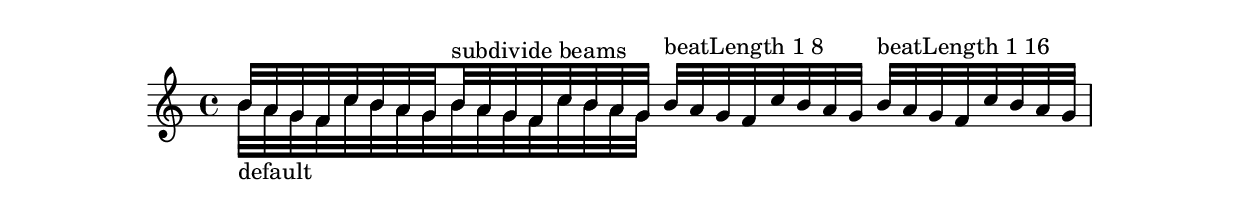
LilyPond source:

%% Do not edit this file; it is auto-generated from LSR http://lsr.dsi.unimi.it
%% This file is in the public domain.
\version "2.11.55"

\header {
  lsrtags = "rhythms"

  texidoces = "
Se pueden subdividir las barras automáticamente.  Estableciendo la
propiedad @code{subdivideBeams}, las barras se subdividen en
posiciones de pulso (tal y como se especifica en @code{beatLength}).

"
  doctitlees = "Subdivisiones de barra automáticas"

  texidoc = "
Beams can be subdivided automatically.  By setting the property
@code{subdivideBeams}, beams are subdivided at beat positions (as
specified in @code{beatLength}). 

"
  doctitle = "Automatic beam subdivisions"
} % begin verbatim
\score {
  \new Staff \relative c'' {
    << {
      \voiceOne
      \set subdivideBeams = ##t
      b32[ a g f c' b a g b^"subdivide beams" a g f c' b a g]
      \oneVoice
    }
    \new Voice {
      \voiceTwo
      b32_"default"[ a g f c' b a g b a g f c' b a g]
    } >>
    \set beatLength = #(ly:make-moment 1 8)
    b32^"beatLength 1 8"[ a g f c' b a g]
    \set beatLength = #(ly:make-moment 1 16)
    b32^"beatLength 1 16"[ a g f c' b a g]
  }
}

